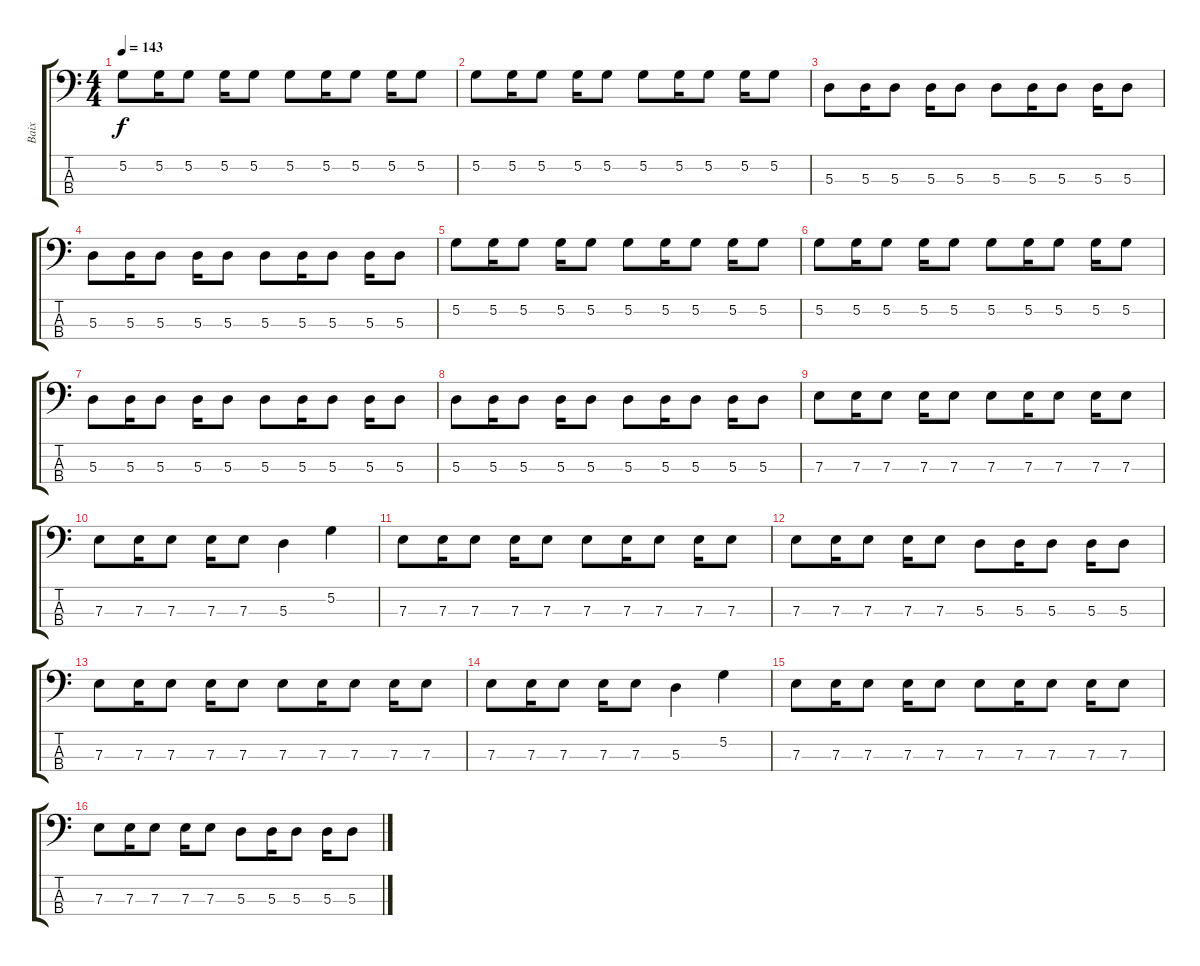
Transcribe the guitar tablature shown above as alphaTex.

\track ("Baix" "Baix") {instrument electricbassfinger}
\staff {score tabs}
\tuning (G2 D2 A1 E1) {hide}
\ts (4 4)
\tempo 143
\clef f4
\ks c
5.2.8{dy f} 5.2.16 5.2.8 5.2.16 5.2.8 5.2.8 5.2.16 5.2.8 5.2.16 5.2.8 |
5.2.8 5.2.16 5.2.8 5.2.16 5.2.8 5.2.8 5.2.16 5.2.8 5.2.16 5.2.8 |
5.3.8{instrument electricbassfinger} 5.3.16 5.3.8 5.3.16 5.3.8 5.3.8 5.3.16 5.3.8 5.3.16 5.3.8 |
5.3.8 5.3.16 5.3.8 5.3.16 5.3.8 5.3.8 5.3.16 5.3.8 5.3.16 5.3.8 |
5.2.8{instrument slapbass1} 5.2.16 5.2.8 5.2.16 5.2.8 5.2.8 5.2.16 5.2.8 5.2.16 5.2.8 |
5.2.8 5.2.16 5.2.8 5.2.16 5.2.8 5.2.8 5.2.16 5.2.8 5.2.16 5.2.8 |
5.3.8{instrument electricbassfinger} 5.3.16 5.3.8 5.3.16 5.3.8 5.3.8 5.3.16 5.3.8 5.3.16 5.3.8 |
5.3.8 5.3.16 5.3.8 5.3.16 5.3.8 5.3.8 5.3.16 5.3.8 5.3.16 5.3.8 |
7.3.8 7.3.16 7.3.8 7.3.16 7.3.8 7.3.8 7.3.16 7.3.8 7.3.16 7.3.8 |
7.3.8 7.3.16 7.3.8 7.3.16 7.3.8 5.3.4 5.2.4 |
7.3.8 7.3.16 7.3.8 7.3.16 7.3.8 7.3.8 7.3.16 7.3.8 7.3.16 7.3.8 |
7.3.8 7.3.16 7.3.8 7.3.16 7.3.8 5.3.8 5.3.16 5.3.8 5.3.16 5.3.8 |
7.3.8 7.3.16 7.3.8 7.3.16 7.3.8 7.3.8 7.3.16 7.3.8 7.3.16 7.3.8 |
7.3.8 7.3.16 7.3.8 7.3.16 7.3.8 5.3.4 5.2.4 |
7.3.8 7.3.16 7.3.8 7.3.16 7.3.8 7.3.8 7.3.16 7.3.8 7.3.16 7.3.8 |
7.3.8 7.3.16 7.3.8 7.3.16 7.3.8 5.3.8 5.3.16 5.3.8 5.3.16 5.3.8
